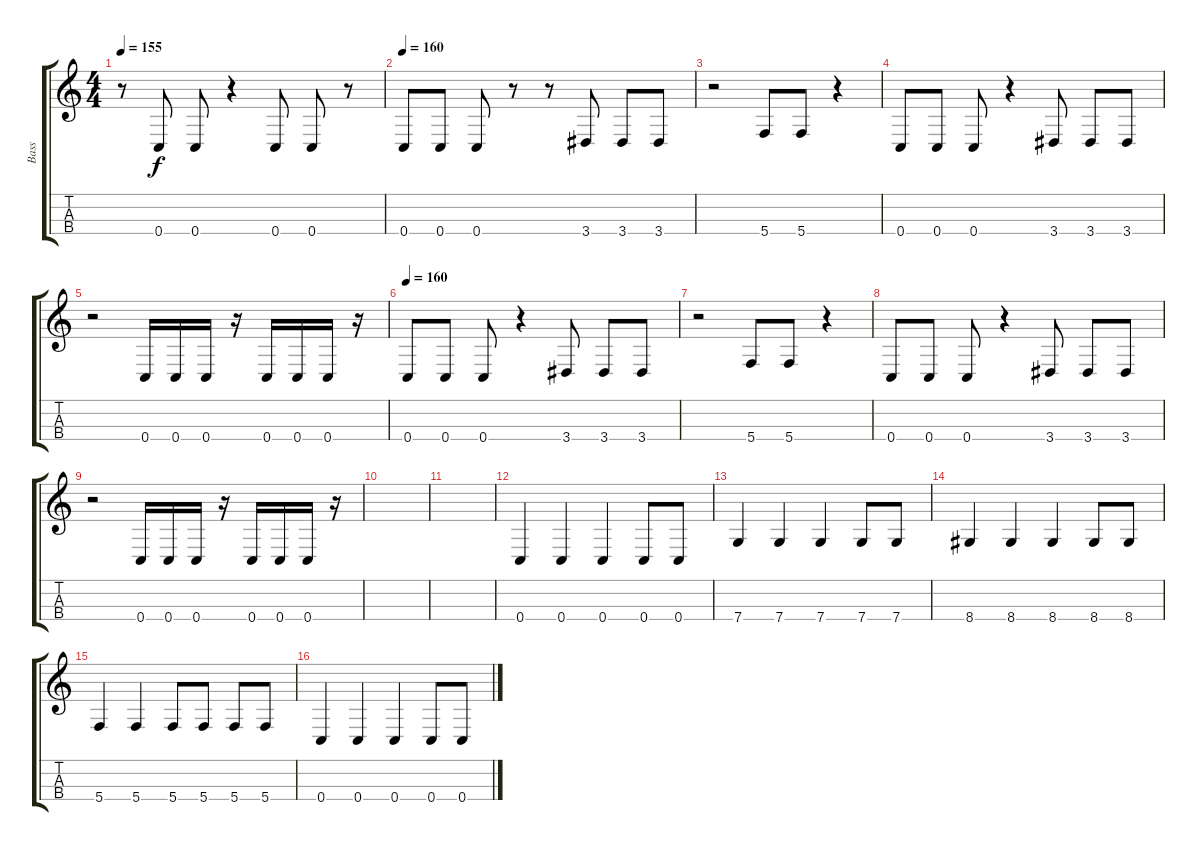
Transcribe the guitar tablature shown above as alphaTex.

\track ("Bass" "Bass") {instrument electricbassfinger}
\staff {score tabs}
\tuning (F3 C3 G2 C2) {hide}
\ts (4 4)
\tempo 155
\clef g2
\ks c
r.8{dy f} 0.4.8 0.4.8 r.4 0.4.8 0.4.8 r.8 |
\tempo 160
0.4.8 0.4.8 0.4.8 r.8 r.8 3.4.8 3.4.8 3.4.8 |
r.2 5.4.8 5.4.8 r.4 |
0.4.8 0.4.8 0.4.8 r.4 3.4.8 3.4.8 3.4.8 |
r.2 0.4.16 0.4.16 0.4.16 r.16 0.4.16 0.4.16 0.4.16 r.16 |
\tempo 160
0.4.8 0.4.8 0.4.8 r.4 3.4.8 3.4.8 3.4.8 |
r.2 5.4.8 5.4.8 r.4 |
0.4.8 0.4.8 0.4.8 r.4 3.4.8 3.4.8 3.4.8 |
r.2 0.4.16 0.4.16 0.4.16 r.16 0.4.16 0.4.16 0.4.16 r.16 |
|
|
0.4.4 0.4.4 0.4.4 0.4.8 0.4.8 |
7.4.4 7.4.4 7.4.4 7.4.8 7.4.8 |
8.4.4 8.4.4 8.4.4 8.4.8 8.4.8 |
5.4.4 5.4.4 5.4.8 5.4.8 5.4.8 5.4.8 |
0.4.4 0.4.4 0.4.4 0.4.8 0.4.8
